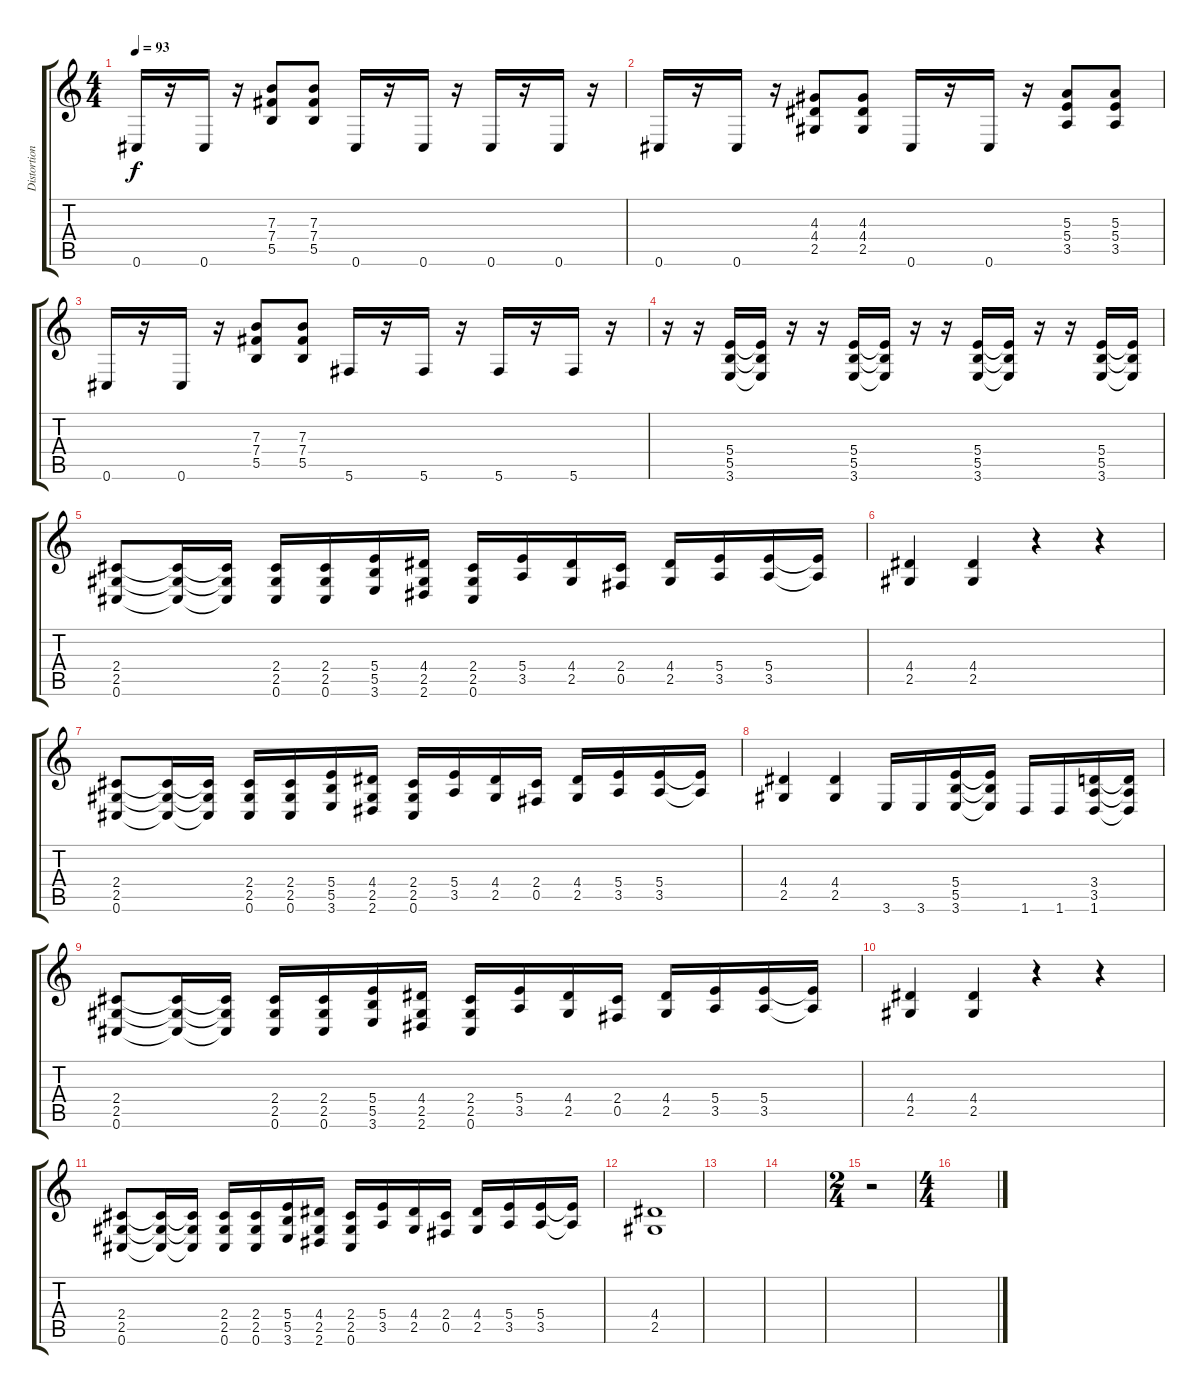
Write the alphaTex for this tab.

\track ("Distortion" "Distortion") {instrument distortionguitar}
\staff {score tabs}
\tuning (Db4 Ab3 E3 B2 Gb2 Db2) {hide}
\ts (4 4)
\tempo 93
\clef g2
\ks c
0.6.16{dy f} r.16 0.6.16 r.16 (7.3 7.4 5.5).8 (7.3 7.4 5.5).8 0.6.16 r.16 0.6.16 r.16 0.6.16 r.16 0.6.16 r.16 |
0.6.16 r.16 0.6.16 r.16 (4.3 4.4 2.5).8 (4.3 4.4 2.5).8 0.6.16 r.16 0.6.16 r.16 (5.3 5.4 3.5).8 (5.3 5.4 3.5).8 |
0.6.16 r.16 0.6.16 r.16 (7.3 7.4 5.5).8 (7.3 7.4 5.5).8 5.6.16 r.16 5.6.16 r.16 5.6.16 r.16 5.6.16 r.16 |
r.16 r.16 (5.4 5.5 3.6).16 (5.4{t} 5.5{t} 3.6{t}).16 r.16 r.16 (5.4 5.5 3.6).16 (5.4{t} 5.5{t} 3.6{t}).16 r.16 r.16 (5.4 5.5 3.6).16 (5.4{t} 5.5{t} 3.6{t}).16 r.16 r.16 (5.4 5.5 3.6).16 (5.4{t} 5.5{t} 3.6{t}).16 |
(2.4 2.5 0.6).8 (2.4{t} 2.5{t} 0.6{t}).16 (2.4{t} 2.5{t} 0.6{t}).16 (2.4 2.5 0.6).16 (2.4 2.5 0.6).16 (5.4 5.5 3.6).16 (4.4 2.5 2.6).16 (2.4 2.5 0.6).16 (5.4 3.5).16 (4.4 2.5).16 (2.4 0.5).16 (4.4 2.5).16 (5.4 3.5).16 (5.4 3.5).16 (5.4{t} 3.5{t}).16 |
(4.4 2.5).4 (4.4 2.5).4 r.4 r.4 |
(2.4 2.5 0.6).8 (2.4{t} 2.5{t} 0.6{t}).16 (2.4{t} 2.5{t} 0.6{t}).16 (2.4 2.5 0.6).16 (2.4 2.5 0.6).16 (5.4 5.5 3.6).16 (4.4 2.5 2.6).16 (2.4 2.5 0.6).16 (5.4 3.5).16 (4.4 2.5).16 (2.4 0.5).16 (4.4 2.5).16 (5.4 3.5).16 (5.4 3.5).16 (5.4{t} 3.5{t}).16 |
(4.4 2.5).4 (4.4 2.5).4 3.6.16 3.6.16 (5.4 5.5 3.6).16 (5.4{t} 5.5{t} 3.6{t}).16 1.6.16 1.6.16 (3.4 3.5 1.6).16 (3.4{t} 3.5{t} 1.6{t}).16 |
(2.4 2.5 0.6).8 (2.4{t} 2.5{t} 0.6{t}).16 (2.4{t} 2.5{t} 0.6{t}).16 (2.4 2.5 0.6).16 (2.4 2.5 0.6).16 (5.4 5.5 3.6).16 (4.4 2.5 2.6).16 (2.4 2.5 0.6).16 (5.4 3.5).16 (4.4 2.5).16 (2.4 0.5).16 (4.4 2.5).16 (5.4 3.5).16 (5.4 3.5).16 (5.4{t} 3.5{t}).16 |
(4.4 2.5).4 (4.4 2.5).4 r.4 r.4 |
(2.4 2.5 0.6).8 (2.4{t} 2.5{t} 0.6{t}).16 (2.4{t} 2.5{t} 0.6{t}).16 (2.4 2.5 0.6).16 (2.4 2.5 0.6).16 (5.4 5.5 3.6).16 (4.4 2.5 2.6).16 (2.4 2.5 0.6).16 (5.4 3.5).16 (4.4 2.5).16 (2.4 0.5).16 (4.4 2.5).16 (5.4 3.5).16 (5.4 3.5).16 (5.4{t} 3.5{t}).16 |
(4.4 2.5).1 |
|
|
\ts (2 4)
r.2 |
\ts (4 4)
